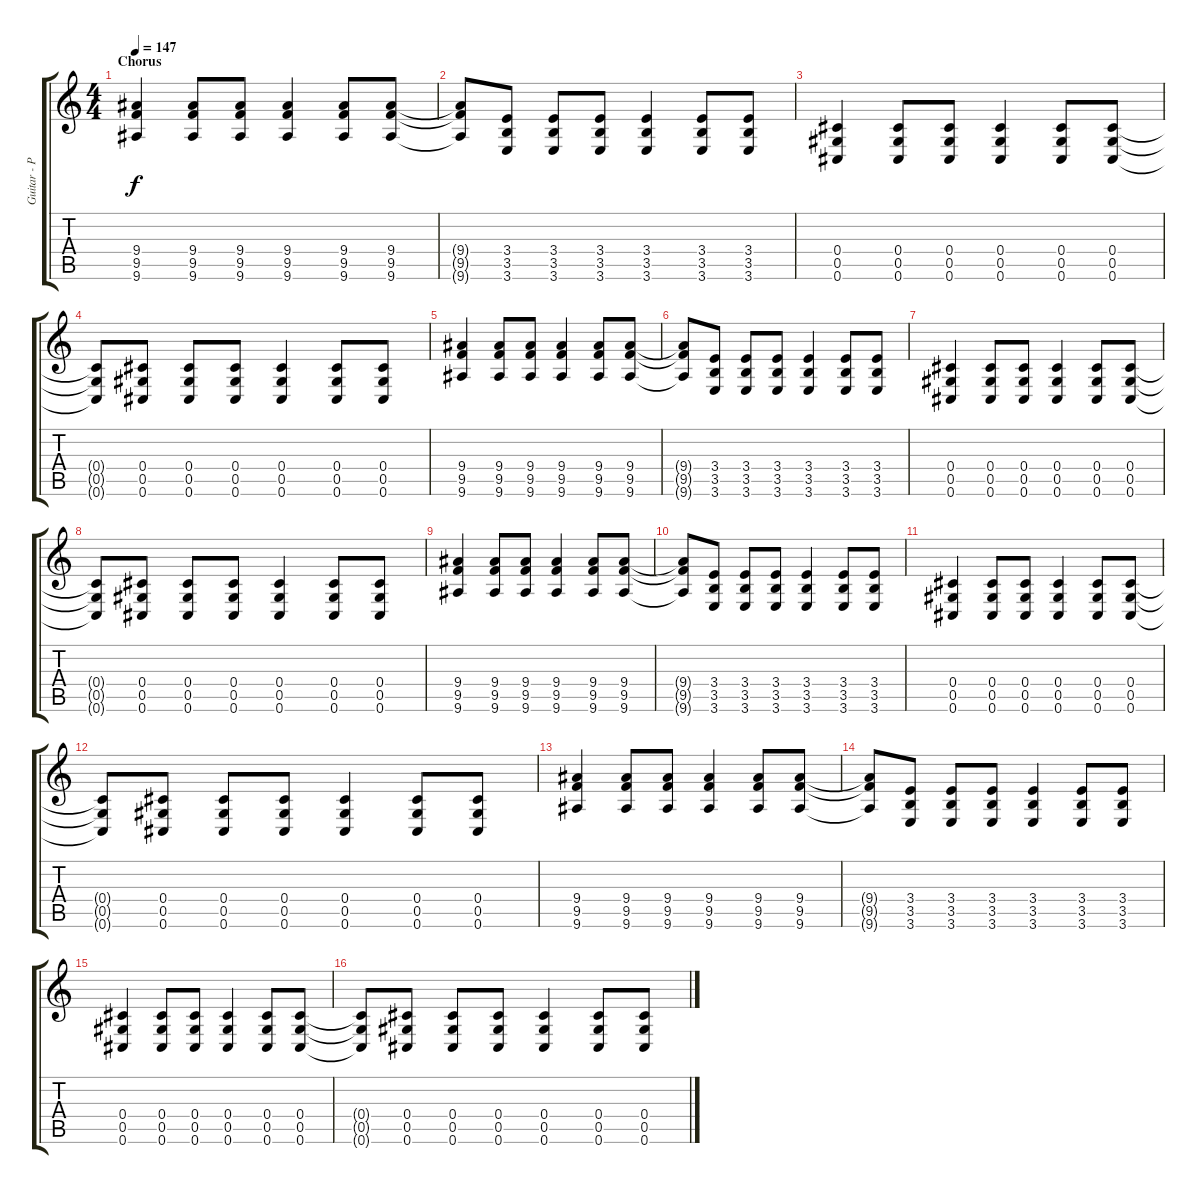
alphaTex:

\track ("Guitar - Paul Phillips" "Guitar - P") {instrument overdrivenguitar}
\staff {score tabs}
\tuning (Eb4 Bb3 Gb3 Db3 Ab2 Db2) {hide}
\ts (4 4)
\section ("" "Chorus")
\tempo 147
\clef g2
\ks c
(9.4 9.5 9.6).4{dy f instrument distortionguitar} (9.4 9.5 9.6).8 (9.4 9.5 9.6).8 (9.4 9.5 9.6).4 (9.4 9.5 9.6).8 (9.4 9.5 9.6).8 |
(9.4{t} 9.5{t} 9.6{t}).8 (3.4 3.5 3.6).8 (3.4 3.5 3.6).8 (3.4 3.5 3.6).8 (3.4 3.5 3.6).4 (3.4 3.5 3.6).8 (3.4 3.5 3.6).8 |
(0.4 0.5 0.6).4 (0.4 0.5 0.6).8 (0.4 0.5 0.6).8 (0.4 0.5 0.6).4 (0.4 0.5 0.6).8 (0.4 0.5 0.6).8 |
(0.4{t} 0.5{t} 0.6{t}).8 (0.4 0.5 0.6).8 (0.4 0.5 0.6).8 (0.4 0.5 0.6).8 (0.4 0.5 0.6).4 (0.4 0.5 0.6).8 (0.4 0.5 0.6).8 |
(9.4 9.5 9.6).4 (9.4 9.5 9.6).8 (9.4 9.5 9.6).8 (9.4 9.5 9.6).4 (9.4 9.5 9.6).8 (9.4 9.5 9.6).8 |
(9.4{t} 9.5{t} 9.6{t}).8 (3.4 3.5 3.6).8 (3.4 3.5 3.6).8 (3.4 3.5 3.6).8 (3.4 3.5 3.6).4 (3.4 3.5 3.6).8 (3.4 3.5 3.6).8 |
(0.4 0.5 0.6).4 (0.4 0.5 0.6).8 (0.4 0.5 0.6).8 (0.4 0.5 0.6).4 (0.4 0.5 0.6).8 (0.4 0.5 0.6).8 |
(0.4{t} 0.5{t} 0.6{t}).8 (0.4 0.5 0.6).8 (0.4 0.5 0.6).8 (0.4 0.5 0.6).8 (0.4 0.5 0.6).4 (0.4 0.5 0.6).8 (0.4 0.5 0.6).8 |
(9.4 9.5 9.6).4 (9.4 9.5 9.6).8 (9.4 9.5 9.6).8 (9.4 9.5 9.6).4 (9.4 9.5 9.6).8 (9.4 9.5 9.6).8 |
(9.4{t} 9.5{t} 9.6{t}).8 (3.4 3.5 3.6).8 (3.4 3.5 3.6).8 (3.4 3.5 3.6).8 (3.4 3.5 3.6).4 (3.4 3.5 3.6).8 (3.4 3.5 3.6).8 |
(0.4 0.5 0.6).4 (0.4 0.5 0.6).8 (0.4 0.5 0.6).8 (0.4 0.5 0.6).4 (0.4 0.5 0.6).8 (0.4 0.5 0.6).8 |
(0.4{t} 0.5{t} 0.6{t}).8 (0.4 0.5 0.6).8 (0.4 0.5 0.6).8 (0.4 0.5 0.6).8 (0.4 0.5 0.6).4 (0.4 0.5 0.6).8 (0.4 0.5 0.6).8 |
(9.4 9.5 9.6).4 (9.4 9.5 9.6).8 (9.4 9.5 9.6).8 (9.4 9.5 9.6).4 (9.4 9.5 9.6).8 (9.4 9.5 9.6).8 |
(9.4{t} 9.5{t} 9.6{t}).8 (3.4 3.5 3.6).8 (3.4 3.5 3.6).8 (3.4 3.5 3.6).8 (3.4 3.5 3.6).4 (3.4 3.5 3.6).8 (3.4 3.5 3.6).8 |
(0.4 0.5 0.6).4 (0.4 0.5 0.6).8 (0.4 0.5 0.6).8 (0.4 0.5 0.6).4 (0.4 0.5 0.6).8 (0.4 0.5 0.6).8 |
(0.4{t} 0.5{t} 0.6{t}).8 (0.4 0.5 0.6).8 (0.4 0.5 0.6).8 (0.4 0.5 0.6).8 (0.4 0.5 0.6).4 (0.4 0.5 0.6).8 (0.4 0.5 0.6).8
